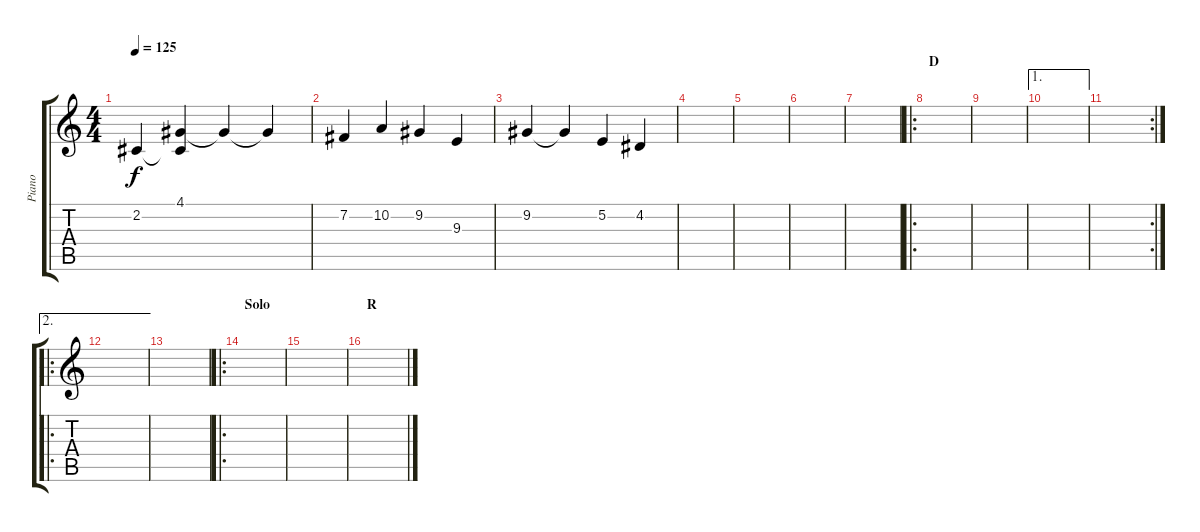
\track ("Piano" "Piano") {instrument acousticgrandpiano}
\staff {score tabs}
\tuning (E4 B3 G3 D3 A2 E2) {hide}
\ts (4 4)
\tempo 125
\clef g2
\ks c
2.2.4{dy f} (4.1 2.2{t}).4 4.1{t}.4 4.1{t}.4 |
7.2.4 10.2.4 9.2.4 9.3.4 |
9.2.4 9.2{t}.4 5.2.4 4.2.4 |
|
|
|
|
\ro
\section ("" "D")
|
|
\ae 1
|
\rc 2
|
\ae 2
\ro
|
|
\ro
\section ("" "Solo")
|
|
\section ("" "R")
